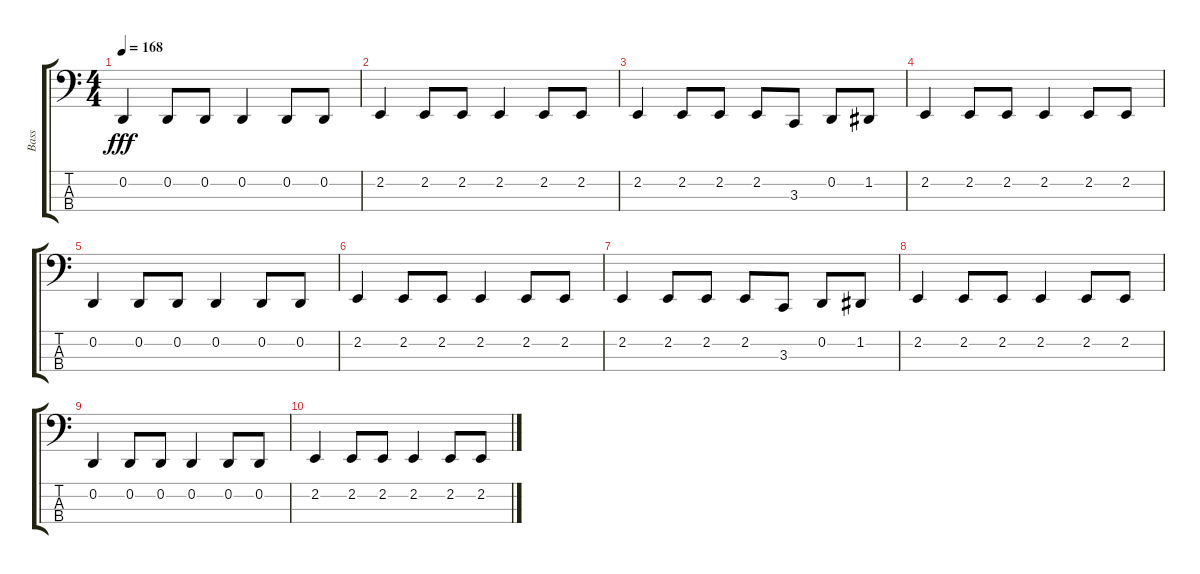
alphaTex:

\track ("Bass" "Bass") {instrument lead2sawtooth}
\staff {score tabs}
\tuning (G2 D2 A1 E1) {hide}
\ts (4 4)
\tempo 168
\clef f4
\ks c
0.2.4{dy fff} 0.2.8 0.2.8 0.2.4 0.2.8 0.2.8 |
2.2.4 2.2.8 2.2.8 2.2.4 2.2.8 2.2.8 |
2.2.4 2.2.8 2.2.8 2.2.8 3.3.8 0.2.8 1.2.8 |
2.2.4 2.2.8 2.2.8 2.2.4 2.2.8 2.2.8 |
0.2.4 0.2.8 0.2.8 0.2.4 0.2.8 0.2.8 |
2.2.4 2.2.8 2.2.8 2.2.4 2.2.8 2.2.8 |
2.2.4 2.2.8 2.2.8 2.2.8 3.3.8 0.2.8 1.2.8 |
2.2.4 2.2.8 2.2.8 2.2.4 2.2.8 2.2.8 |
0.2.4 0.2.8 0.2.8 0.2.4 0.2.8 0.2.8 |
2.2.4 2.2.8 2.2.8 2.2.4 2.2.8 2.2.8
